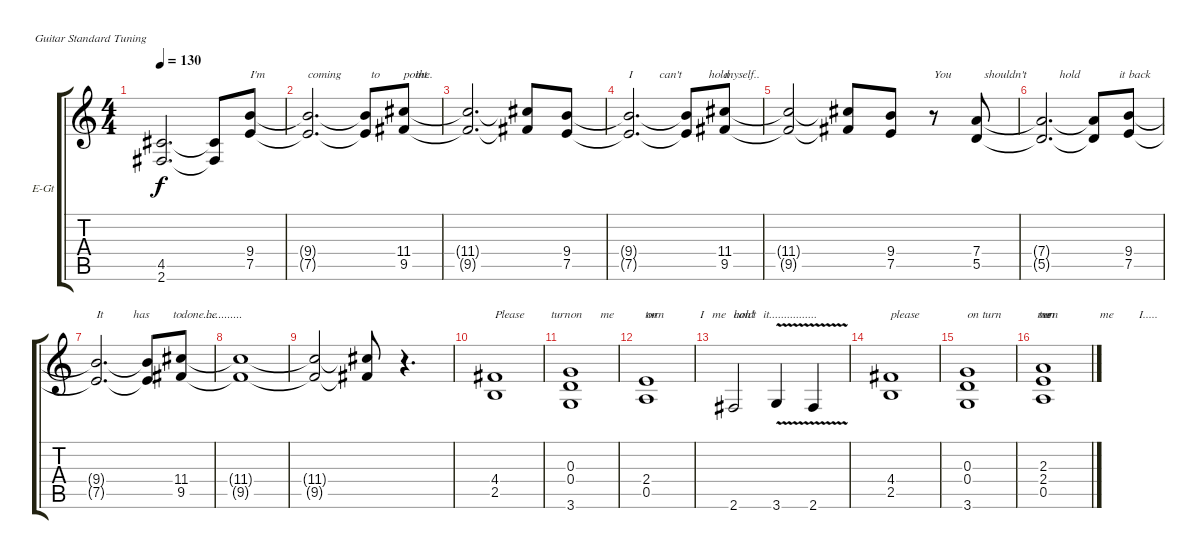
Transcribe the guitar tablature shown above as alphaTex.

\defaultSystemsLayout 4
\bracketExtendMode groupsimilarinstruments
\firstSystemTrackNameOrientation horizontal
\otherSystemsTrackNameOrientation horizontal
\track ("Wolf Hoffmann" "E-Gt") {instrument distortionguitar}
\staff {score tabs}
\tuning (E4 B3 G3 D3 A2 E2)
\ts (4 4)
\tempo 130
\clef g2
\ks c
(4.5{t} 2.6{t}).2{d dy f} (4.5{t} 2.6{t}).8 (9.4 7.5).8{txt "I'm"} |
(9.4{t} 7.5{t}).2{d txt "coming          to            the"} (9.4{t} 7.5{t}).8 (11.4 9.5).8{txt "point.."} |
(11.4{t} 9.5{t}).2{d} (11.4{t} 9.5{t}).8 (9.4 7.5).8 |
(9.4{t} 7.5{t}).2{d txt "I         can't         hold"} (9.4{t} 7.5{t}).8 (11.4 9.5).8{txt "myself.."} |
(11.4{t} 9.5{t}).2 (11.4{t} 9.5{t}).8 (9.4 7.5).8 r.8{txt "You           shouldn't           hold             it"} (7.4 5.5).8 |
(7.4{t} 5.5{t}).2{d} (7.4{t} 5.5{t}).8 (9.4 7.5).8{txt "back"} |
(9.4{t} 7.5{t}).2{d txt "It          has        to        be"} (9.4{t} 7.5{t}).8 (11.4 9.5).8{txt "done............."} |
(11.4{t} 9.5{t}).1 |
(11.4{t} 9.5{t}).2 (11.4{t} 9.5{t}).8 r.4{d} |
(4.4 2.5).1{txt "Please         turn          me   "} |
(0.3 0.4 3.6).1{txt "on                     turn                me "} |
(2.4 0.5).1{txt "on              I          can't          "} |
2.6.2{txt "hold   it................"} 3.6{v}.4 2.6{v}.4 |
(4.4 2.5).1{txt "please                     turn            me"} |
(0.3 0.4 3.6).1{txt "on                    turn              me"} |
(2.4 0.5 2.3).1{txt "on                            I....."}
